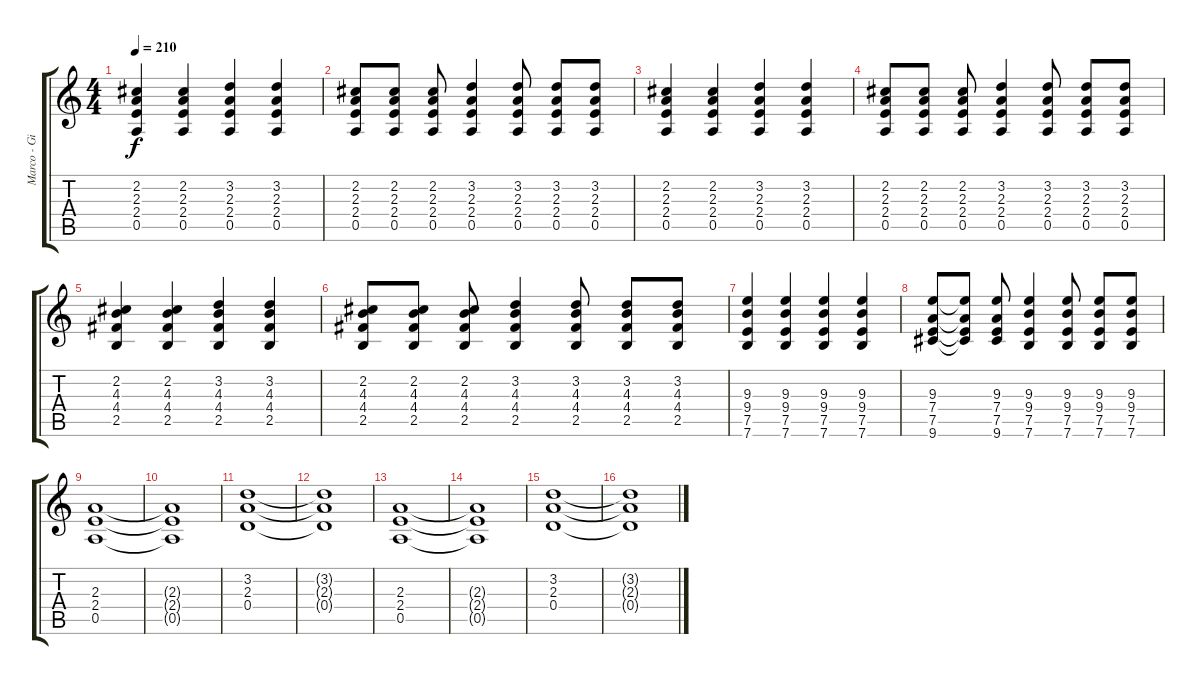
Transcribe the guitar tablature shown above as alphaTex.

\track ("Marco - Gitaar" "Marco - Gi") {instrument distortionguitar}
\staff {score tabs}
\tuning (E4 B3 G3 D3 A2 E2) {hide}
\ts (4 4)
\tempo 210
\clef g2
\ks c
(2.2 2.3 2.4 0.5).4{dy f} (2.2 2.3 2.4 0.5).4 (3.2 2.3 2.4 0.5).4 (3.2 2.3 2.4 0.5).4 |
(2.2 2.3 2.4 0.5).8 (2.2 2.3 2.4 0.5).8 (2.2 2.3 2.4 0.5).8 (3.2 2.3 2.4 0.5).4 (3.2 2.3 2.4 0.5).8 (3.2 2.3 2.4 0.5).8 (3.2 2.3 2.4 0.5).8 |
(2.2 2.3 2.4 0.5).4 (2.2 2.3 2.4 0.5).4 (3.2 2.3 2.4 0.5).4 (3.2 2.3 2.4 0.5).4 |
(2.2 2.3 2.4 0.5).8 (2.2 2.3 2.4 0.5).8 (2.2 2.3 2.4 0.5).8 (3.2 2.3 2.4 0.5).4 (3.2 2.3 2.4 0.5).8 (3.2 2.3 2.4 0.5).8 (3.2 2.3 2.4 0.5).8 |
(2.2 4.3 4.4 2.5).4 (2.2 4.3 4.4 2.5).4 (3.2 4.3 4.4 2.5).4 (3.2 4.3 4.4 2.5).4 |
(2.2 4.3 4.4 2.5).8 (2.2 4.3 4.4 2.5).8 (2.2 4.3 4.4 2.5).8 (3.2 4.3 4.4 2.5).4 (3.2 4.3 4.4 2.5).8 (3.2 4.3 4.4 2.5).8 (3.2 4.3 4.4 2.5).8 |
(9.3 9.4 7.5 7.6).4 (9.3 9.4 7.5 7.6).4 (9.3 9.4 7.5 7.6).4 (9.3 9.4 7.5 7.6).4 |
(9.3 7.4 7.5 9.6).8 (9.3{t} 7.4{t} 7.5{t} 9.6{t}).8 (9.3 7.4 7.5 9.6).8 (9.3 9.4 7.5 7.6).4 (9.3 9.4 7.5 7.6).8 (9.3 9.4 7.5 7.6).8 (9.3 9.4 7.5 7.6).8 |
(2.3 2.4 0.5).1 |
(2.3{t} 2.4{t} 0.5{t}).1 |
(3.2 2.3 0.4).1 |
(3.2{t} 2.3{t} 0.4{t}).1 |
(2.3 2.4 0.5).1 |
(2.3{t} 2.4{t} 0.5{t}).1 |
(3.2 2.3 0.4).1 |
(3.2{t} 2.3{t} 0.4{t}).1
